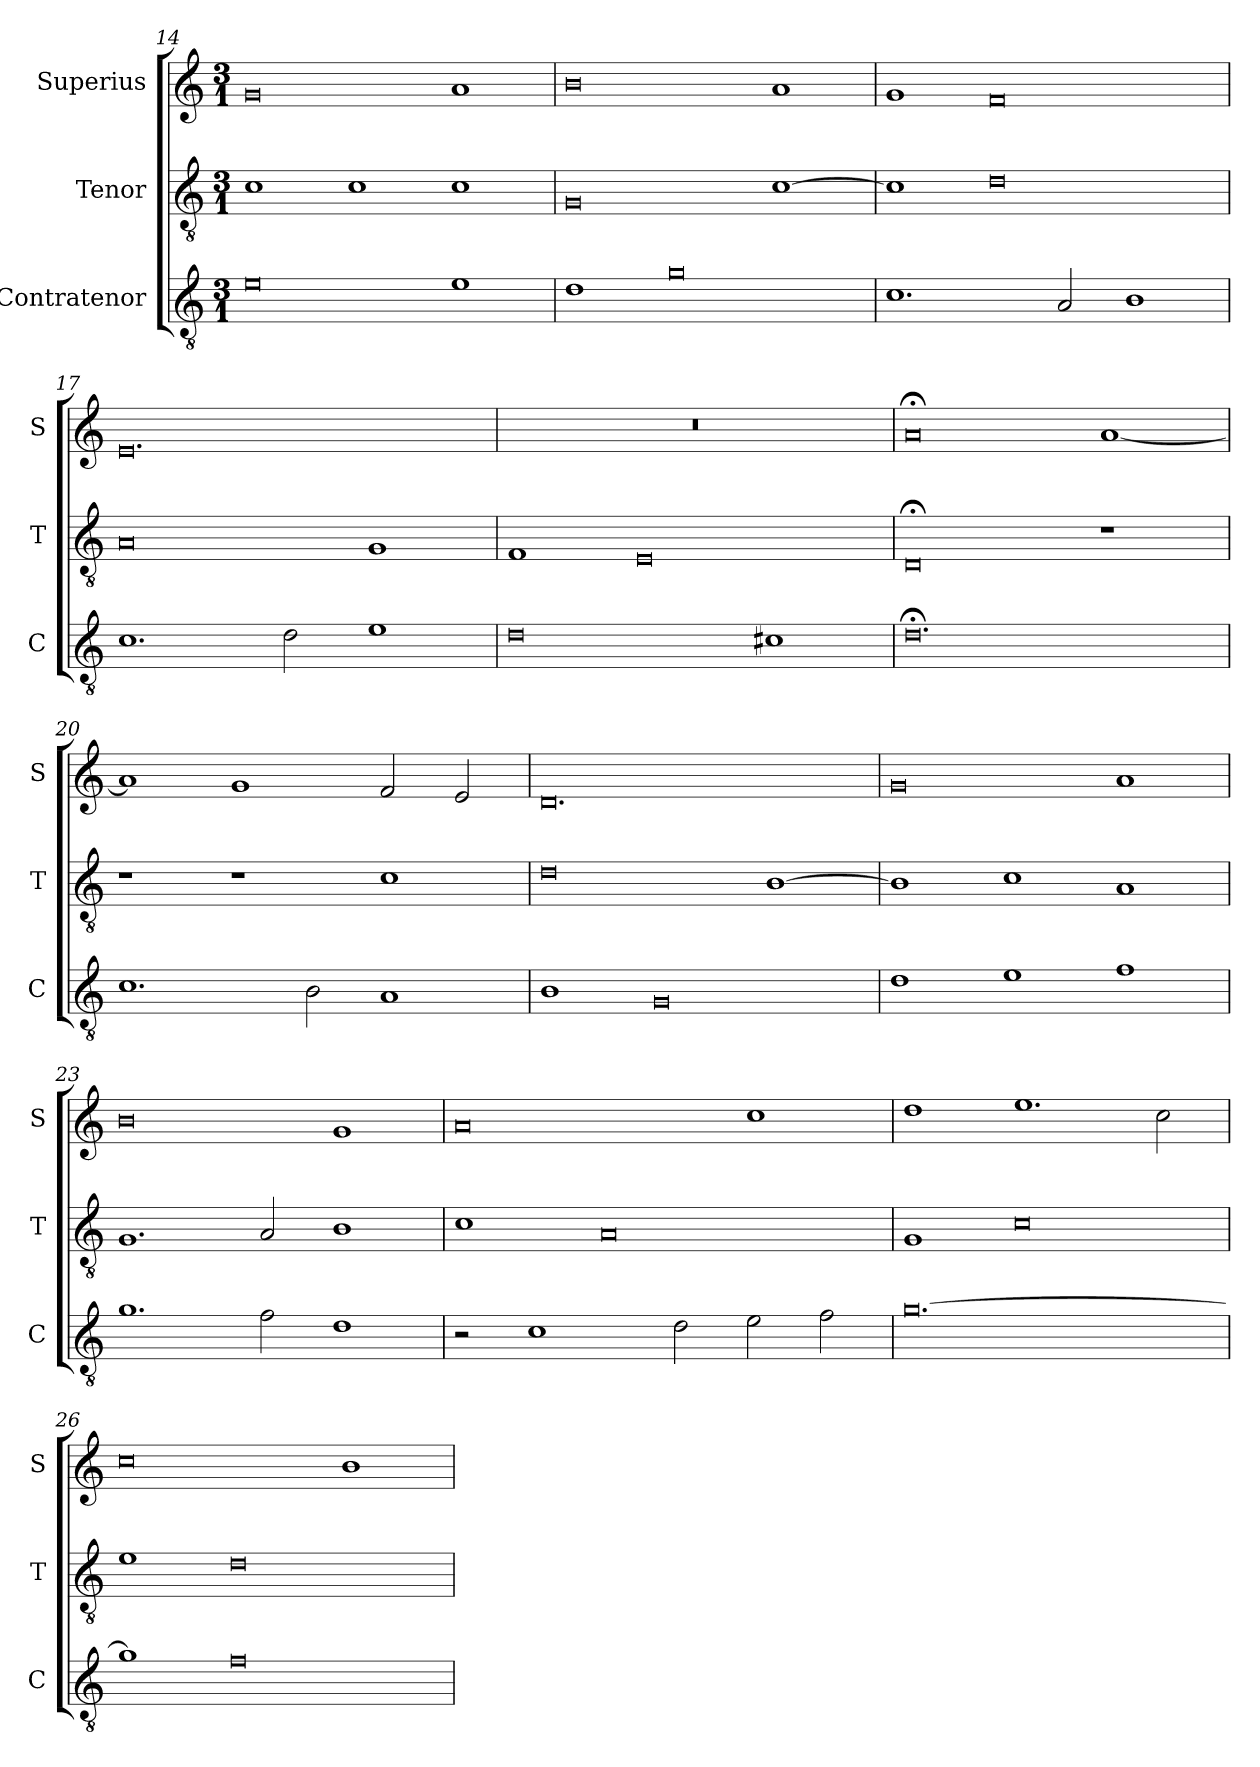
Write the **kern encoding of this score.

**kern	**kern	**kern
*part3	*part2	*part1
*staff3	*staff2	*staff1
*I"Contratenor	*I"Tenor	*I"Superius
*I'C	*I'T	*I'S
*clefGv2	*clefGv2	*clefG2
*k[]	*k[]	*k[]
*M3/1	*M3/1	*M3/1
=14	=14	=14
0e	1c	0g
.	1c	.
1e	1c	1a
=15	=15	=15
1d	0G	0b
0g	.	.
.	[1c	1a
=16	=16	=16
1.c	1c]	1g
.	0d	0f
2A/	.	.
1B	.	.
=17	=17	=17
1.c	0A	0.e
2d\	.	.
1e	1G	.
=18	=18	=18
0d	1F	0.r
.	0E	.
1c#X	.	.
=19	=19	=19
0.d;<	0D;<	0a;<
.	1r	[1a
=20	=20	=20
1.c	1r	1a]
.	1r	1g
2B\	.	.
1A	1c	2f/
.	.	2e/
=21	=21	=21
1B	0d	0.d
0G	.	.
.	[1B	.
=22	=22	=22
1d	1B]	0g
1e	1c	.
1f	1A	1a
=23	=23	=23
1.g	1.G	0b
2f\	2A/	.
1d	1B	1g
=24	=24	=24
2r	1c	0a
1c	.	.
.	0A	.
2d\	.	.
2e\	.	1cc
2f\	.	.
=25	=25	=25
[0.g	1G	1dd
.	0c	1.ee
.	.	2cc\
=26	=26	=26
1g]	1e	0cc
0f	0d	.
.	.	1b
=	=	=
*-	*-	*-
